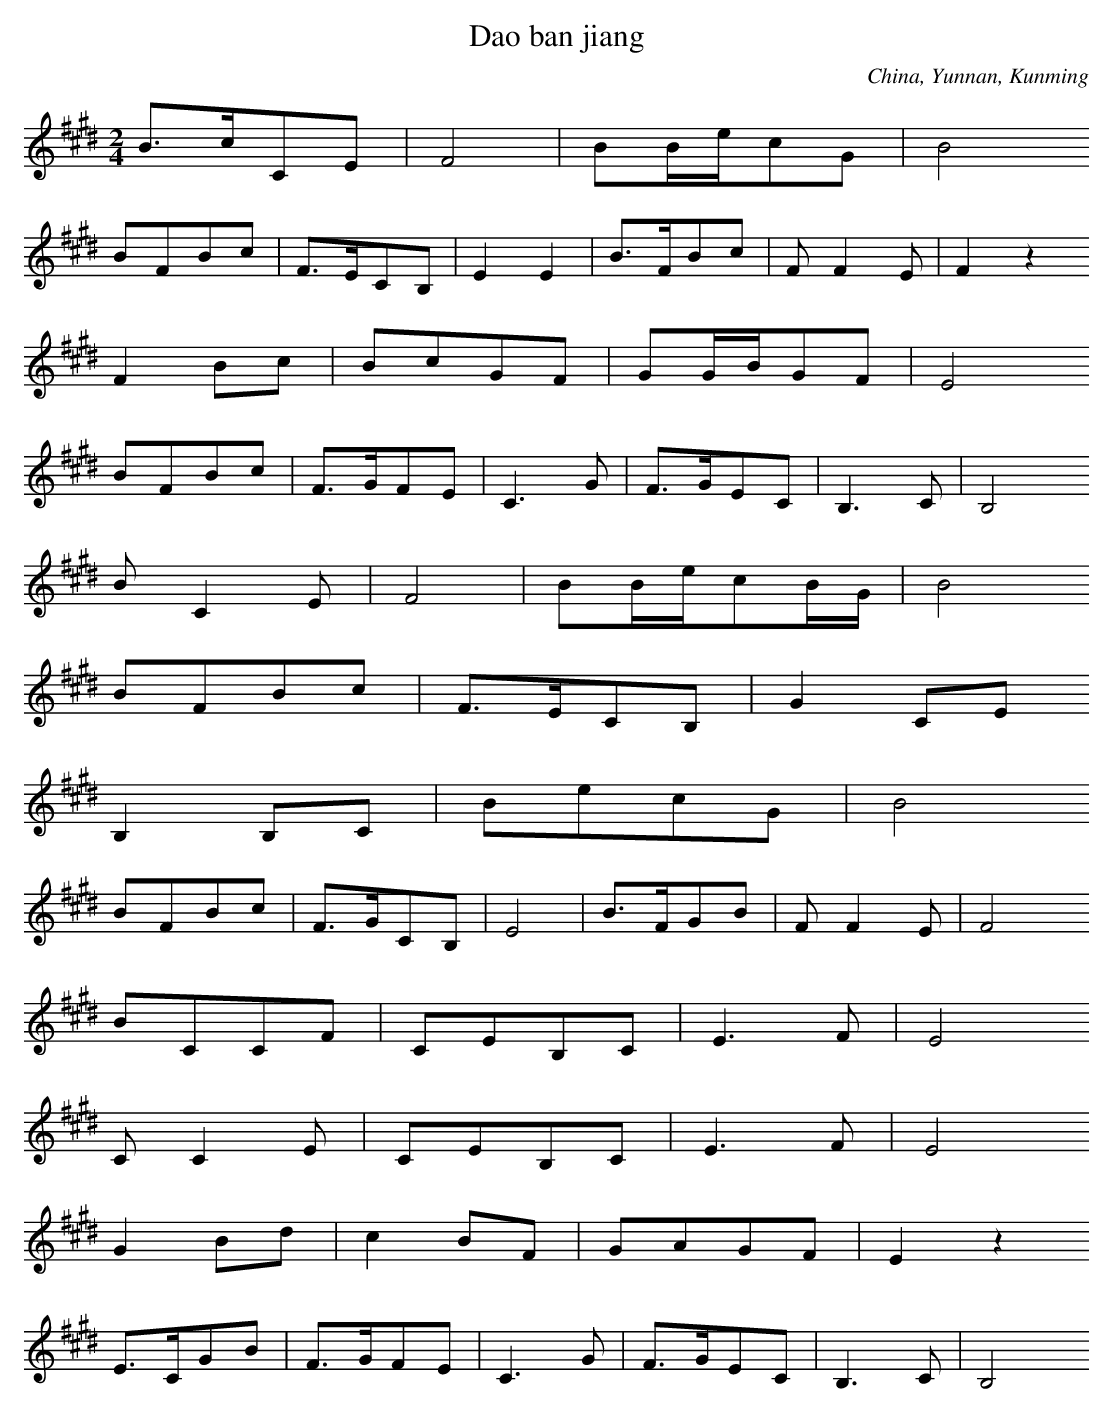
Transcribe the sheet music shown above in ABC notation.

X:1
T: Dao ban jiang
O: China, Yunnan, Kunming
M: 2/4
L: 1/16
K: E
B3cC2E2 | F8 | B2Bec2G2 | B8
B2F2B2c2 | F3EC2B,2 | E4E4 | B3FB2c2 | F2F4E2 | F4z4
F4B2c2 | B2c2G2F2 | G2GBG2F2 | E8
B2F2B2c2 | F3GF2E2 | C6G2 | F3GE2C2 | B,6C2 | B,8
B2C4E2 | F8 | B2Bec2BG | B8
B2F2B2c2 | F3EC2B,2 | G4C2E2
B,4B,2C2 | B2e2c2G2 | B8
B2F2B2c2 | F3GC2B,2 | E8 | B3FG2B2 | F2F4E2 | F8
B2C2C2F2 | C2E2B,2C2 | E6F2 | E8
C2C4E2 | C2E2B,2C2 | E6F2 | E8
G4B2d2 | c4B2F2 | G2A2G2F2 | E4z4
E3CG2B2 | F3GF2E2 | C6G2 | F3GE2C2 | B,6C2 | B,8
